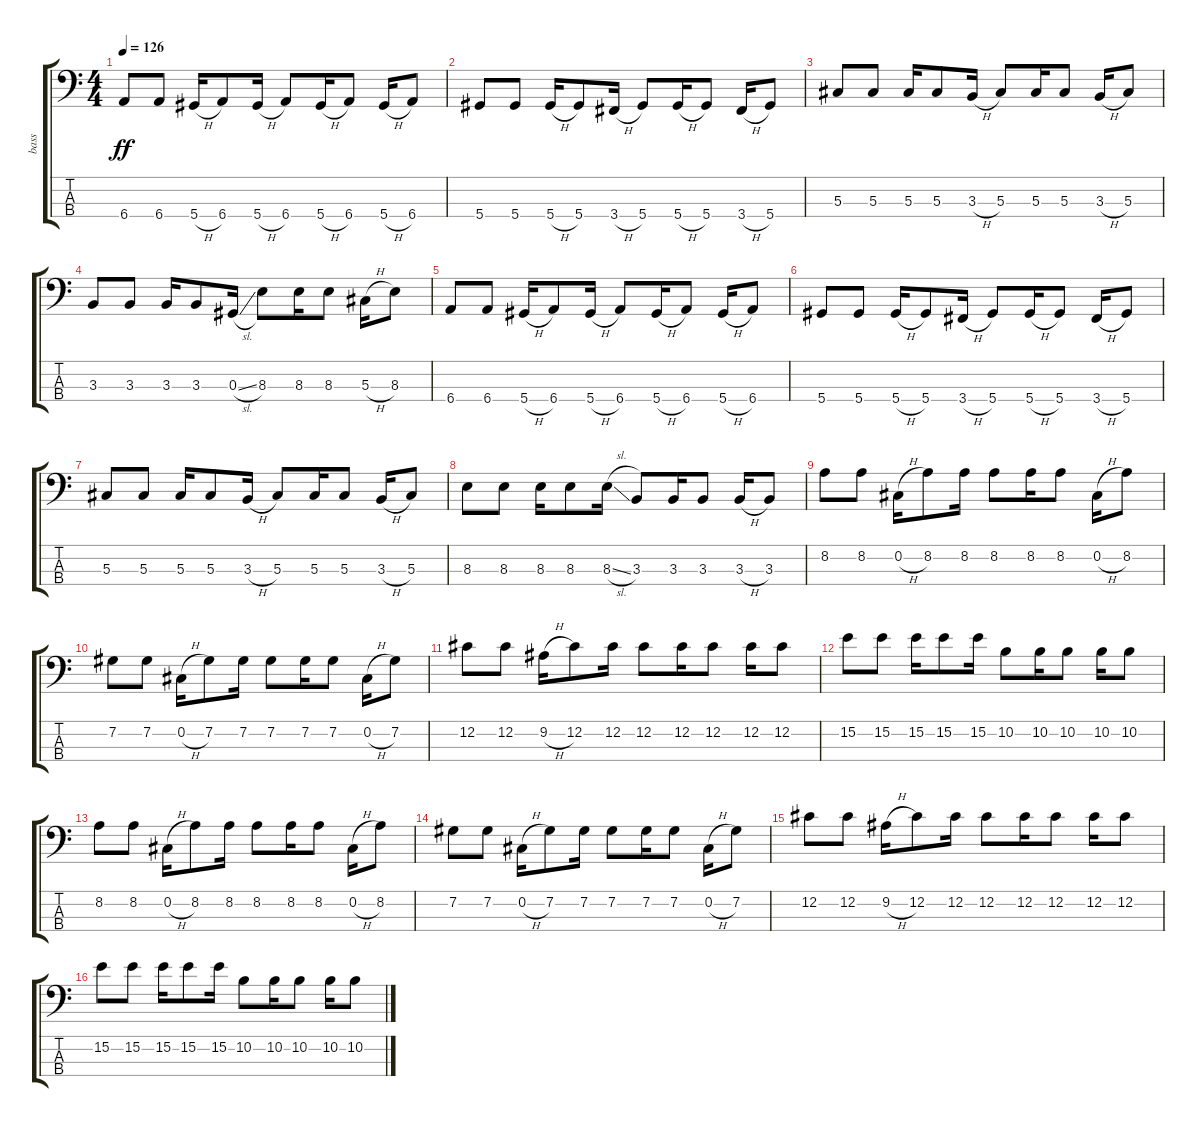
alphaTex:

\track ("bass" "bass") {instrument electricbasspick}
\staff {score tabs}
\tuning (Gb2 Db2 Ab1 Eb1) {hide}
\ts (4 4)
\tempo 126
\clef f4
\ks c
6.4.8{dy ff} 6.4.8 5.4{h}.16 6.4.8 5.4{h}.16 6.4.8 5.4{h}.16 6.4.8 5.4{h}.16 6.4.8 |
5.4.8 5.4.8 5.4{h}.16 5.4.8 3.4{h}.16 5.4.8 5.4{h}.16 5.4.8 3.4{h}.16 5.4.8 |
5.3.8 5.3.8 5.3.16 5.3.8 3.3{h}.16 5.3.8 5.3.16 5.3.8 3.3{h}.16 5.3.8 |
3.3.8 3.3.8 3.3.16 3.3.8 0.3{sl}.16 8.3.8 8.3.16 8.3.8 5.3{h}.16 8.3.8 |
6.4.8 6.4.8 5.4{h}.16 6.4.8 5.4{h}.16 6.4.8 5.4{h}.16 6.4.8 5.4{h}.16 6.4.8 |
5.4.8 5.4.8 5.4{h}.16 5.4.8 3.4{h}.16 5.4.8 5.4{h}.16 5.4.8 3.4{h}.16 5.4.8 |
5.3.8 5.3.8 5.3.16 5.3.8 3.3{h}.16 5.3.8 5.3.16 5.3.8 3.3{h}.16 5.3.8 |
8.3.8 8.3.8 8.3.16 8.3.8 8.3{sl}.16 3.3.8 3.3.16 3.3.8 3.3{h}.16 3.3.8 |
8.2.8 8.2.8 0.2{h}.16 8.2.8 8.2.16 8.2.8 8.2.16 8.2.8 0.2{h}.16 8.2.8 |
7.2.8 7.2.8 0.2{h}.16 7.2.8 7.2.16 7.2.8 7.2.16 7.2.8 0.2{h}.16 7.2.8 |
12.2.8 12.2.8 9.2{h}.16 12.2.8 12.2.16 12.2.8 12.2.16 12.2.8 12.2.16 12.2.8 |
15.2.8 15.2.8 15.2.16 15.2.8 15.2.16 10.2.8 10.2.16 10.2.8 10.2.16 10.2.8 |
8.2.8 8.2.8 0.2{h}.16 8.2.8 8.2.16 8.2.8 8.2.16 8.2.8 0.2{h}.16 8.2.8 |
7.2.8 7.2.8 0.2{h}.16 7.2.8 7.2.16 7.2.8 7.2.16 7.2.8 0.2{h}.16 7.2.8 |
12.2.8 12.2.8 9.2{h}.16 12.2.8 12.2.16 12.2.8 12.2.16 12.2.8 12.2.16 12.2.8 |
15.2.8 15.2.8 15.2.16 15.2.8 15.2.16 10.2.8 10.2.16 10.2.8 10.2.16 10.2.8
